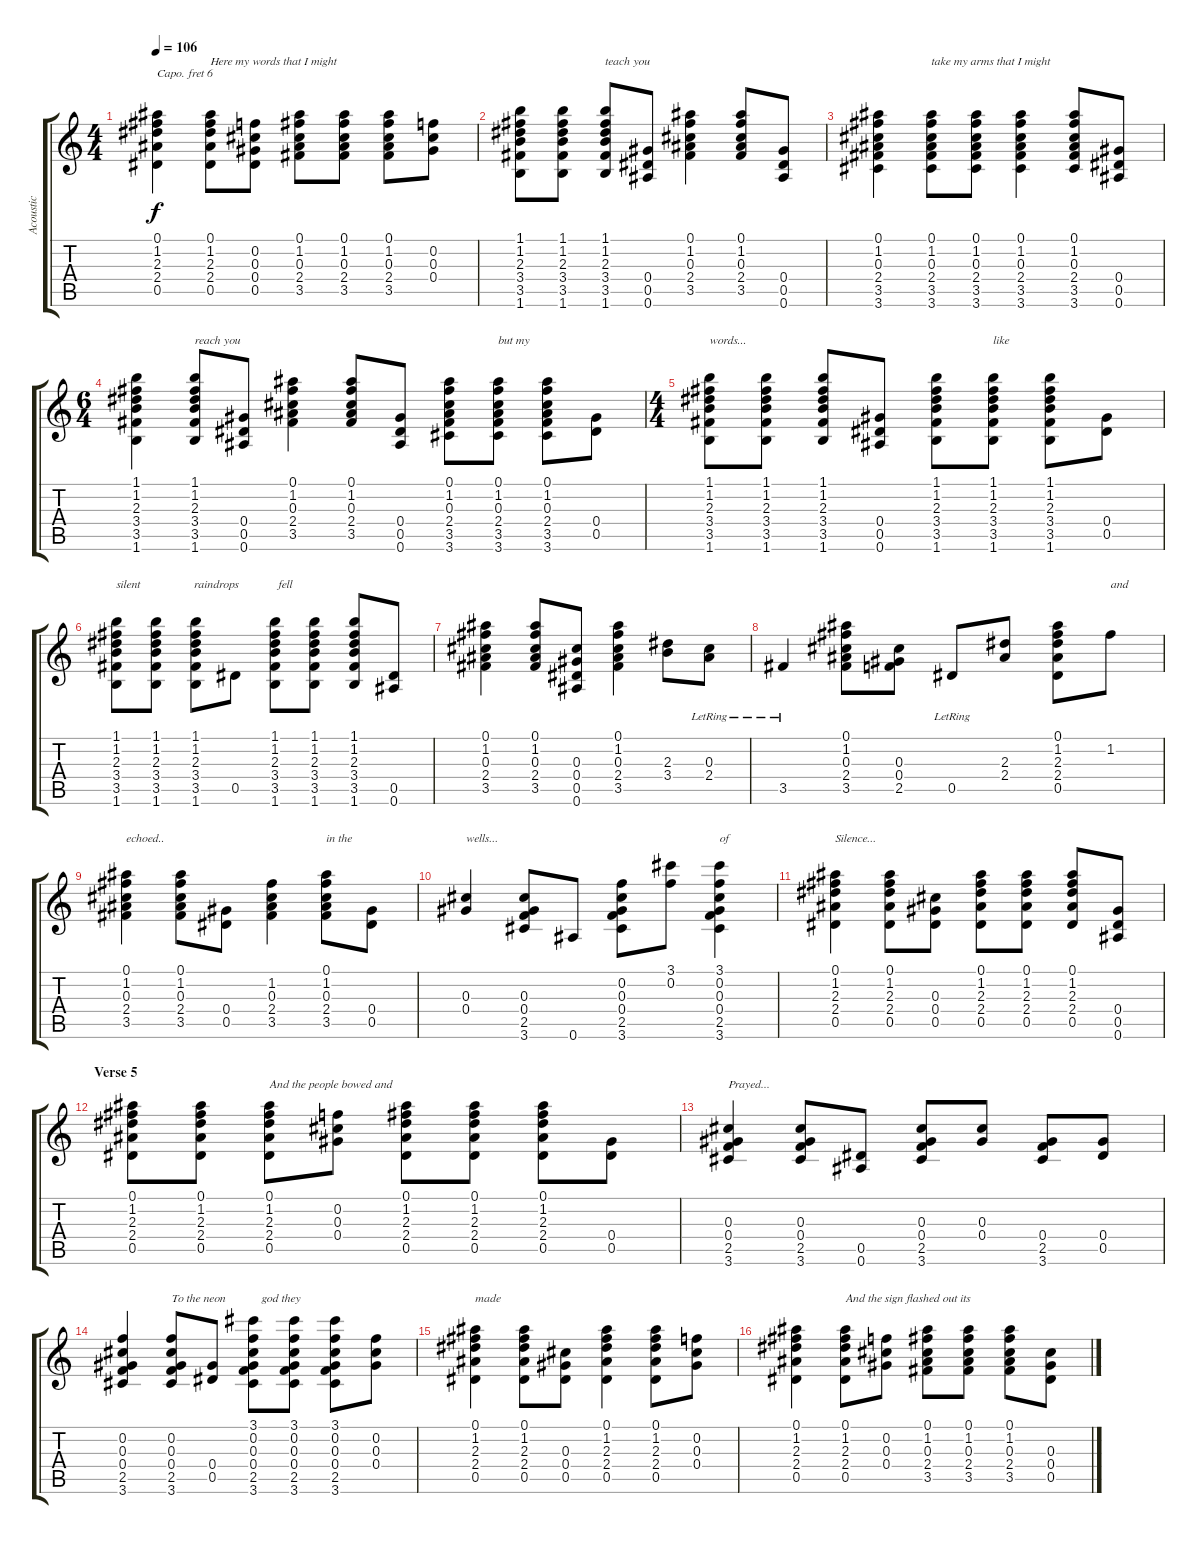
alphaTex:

\track ("Acoustic" "Acoustic") {instrument acousticguitarsteel}
\staff {score tabs}
\capo 6
\tuning (E4 B3 G3 D3 A2 E2) {hide}
\ts (4 4)
\tempo 106
\clef g2
\ks c
(0.1 1.2 2.3 2.4 0.5).4{dy f} (0.1 1.2 2.3 2.4 0.5).8{txt "Here my words that I might"} (0.2 0.3 0.4 0.5).8 (0.1 1.2 0.3 2.4 3.5).8 (0.1 1.2 0.3 2.4 3.5).8 (0.1 1.2 0.3 2.4 3.5).8 (0.2 0.3 0.4).8 |
(1.1 1.2 2.3 3.4 3.5 1.6).8 (1.1 1.2 2.3 3.4 3.5 1.6).8 (1.1 1.2 2.3 3.4 3.5 1.6).8{txt "teach you"} (0.4 0.5 0.6).8 (0.1 1.2 0.3 2.4 3.5).4 (0.1 1.2 0.3 2.4 3.5).8 (0.4 0.5 0.6).8 |
(0.1 1.2 0.3 2.4 3.5 3.6).4 (0.1 1.2 0.3 2.4 3.5 3.6).8{txt "take my arms that I might"} (0.1 1.2 0.3 2.4 3.5 3.6).8 (0.1 1.2 0.3 2.4 3.5 3.6).4 (0.1 1.2 0.3 2.4 3.5 3.6).8 (0.4 0.5 0.6).8 |
\ts (6 4)
(1.1 1.2 2.3 3.4 3.5 1.6).4 (1.1 1.2 2.3 3.4 3.5 1.6).8{txt "reach you"} (0.4 0.5 0.6).8 (0.1 1.2 0.3 2.4 3.5).4 (0.1 1.2 0.3 2.4 3.5).8 (0.4 0.5 0.6).8 (0.1 1.2 0.3 2.4 3.5 3.6).8 (0.1 1.2 0.3 2.4 3.5 3.6).8{txt "but my"} (0.1 1.2 0.3 2.4 3.5 3.6).8 (0.4 0.5).8 |
\ts (4 4)
(1.1 1.2 2.3 3.4 3.5 1.6).8{txt "words..."} (1.1 1.2 2.3 3.4 3.5 1.6).8 (1.1 1.2 2.3 3.4 3.5 1.6).8 (0.4 0.5 0.6).8 (1.1 1.2 2.3 3.4 3.5 1.6).8 (1.1 1.2 2.3 3.4 3.5 1.6).8{txt "like"} (1.1 1.2 2.3 3.4 3.5 1.6).8 (0.4 0.5).8 |
(1.1 1.2 2.3 3.4 3.5 1.6).8{txt "silent                  raindrops             fell"} (1.1 1.2 2.3 3.4 3.5 1.6).8 (1.1 1.2 2.3 3.4 3.5 1.6).8 0.5.8 (1.1 1.2 2.3 3.4 3.5 1.6).8 (1.1 1.2 2.3 3.4 3.5 1.6).8 (1.1 1.2 2.3 3.4 3.5 1.6).8 (0.5 0.6).8 |
(0.1 1.2 0.3 2.4 3.5).4 (0.1 1.2 0.3 2.4 3.5).8 (0.3 0.4 0.5 0.6).8 (0.1 1.2 0.3 2.4 3.5).4 (2.3 3.4).8 (0.3{lr} 2.4).8 |
3.5{lr}.4 (0.1 1.2 0.3 2.4 3.5).8 (0.3 0.4 2.5).8 0.5{lr}.8 (2.3 2.4).8 (0.1 1.2 2.3 2.4 0.5).8 1.2.8{txt "and"} |
(0.1 1.2 0.3 2.4 3.5).4{txt "echoed.."} (0.1 1.2 0.3 2.4 3.5).8 (0.4 0.5).8 (1.2 0.3 2.4 3.5).4 (0.1 1.2 0.3 2.4 3.5).8{txt "in the   "} (0.4 0.5).8 |
(0.3 0.4).4{txt "wells..."} (0.3 0.4 2.5 3.6).8 0.6.8 (0.2 0.3 0.4 2.5 3.6).8 (3.1 0.2).8 (3.1 0.2 0.3 0.4 2.5 3.6).4{txt "of"} |
(0.1 1.2 2.3 2.4 0.5).4{txt "Silence..."} (0.1 1.2 2.3 2.4 0.5).8 (0.3 0.4 0.5).8 (0.1 1.2 2.3 2.4 0.5).8 (0.1 1.2 2.3 2.4 0.5).8 (0.1 1.2 2.3 2.4 0.5).8 (0.4 0.5 0.6).8 |
\section ("" "Verse 5")
(0.1 1.2 2.3 2.4 0.5).8 (0.1 1.2 2.3 2.4 0.5).8 (0.1 1.2 2.3 2.4 0.5).8{txt "And the people bowed and "} (0.2 0.3 0.4).8 (0.1 1.2 2.3 2.4 0.5).8 (0.1 1.2 2.3 2.4 0.5).8 (0.1 1.2 2.3 2.4 0.5).8 (0.4 0.5).8 |
(0.3 0.4 2.5 3.6).4{txt "Prayed..."} (0.3 0.4 2.5 3.6).8 (0.5 0.6).8 (0.3 0.4 2.5 3.6).8 (0.3 0.4).8 (0.4 2.5 3.6).8 (0.4 0.5).8 |
(0.2 0.3 0.4 2.5 3.6).4 (0.2 0.3 0.4 2.5 3.6).8{txt "To the neon            god they "} (0.4 0.5).8 (3.1 0.2 0.3 0.4 2.5 3.6).8 (3.1 0.2 0.3 0.4 2.5 3.6).8 (3.1 0.2 0.3 0.4 2.5 3.6).8 (0.2 0.3 0.4).8 |
(0.1 1.2 2.3 2.4 0.5).4{txt "made"} (0.1 1.2 2.3 2.4 0.5).8 (0.3 0.4 0.5).8 (0.1 1.2 2.3 2.4 0.5).4 (0.1 1.2 2.3 2.4 0.5).8 (0.2 0.3 0.4).8 |
(0.1 1.2 2.3 2.4 0.5).4 (0.1 1.2 2.3 2.4 0.5).8{txt "And the sign flashed out its"} (0.2 0.3 0.4).8 (0.1 1.2 0.3 2.4 3.5).8 (0.1 1.2 0.3 2.4 3.5).8 (0.1 1.2 0.3 2.4 3.5).8 (0.3 0.4 0.5).8
